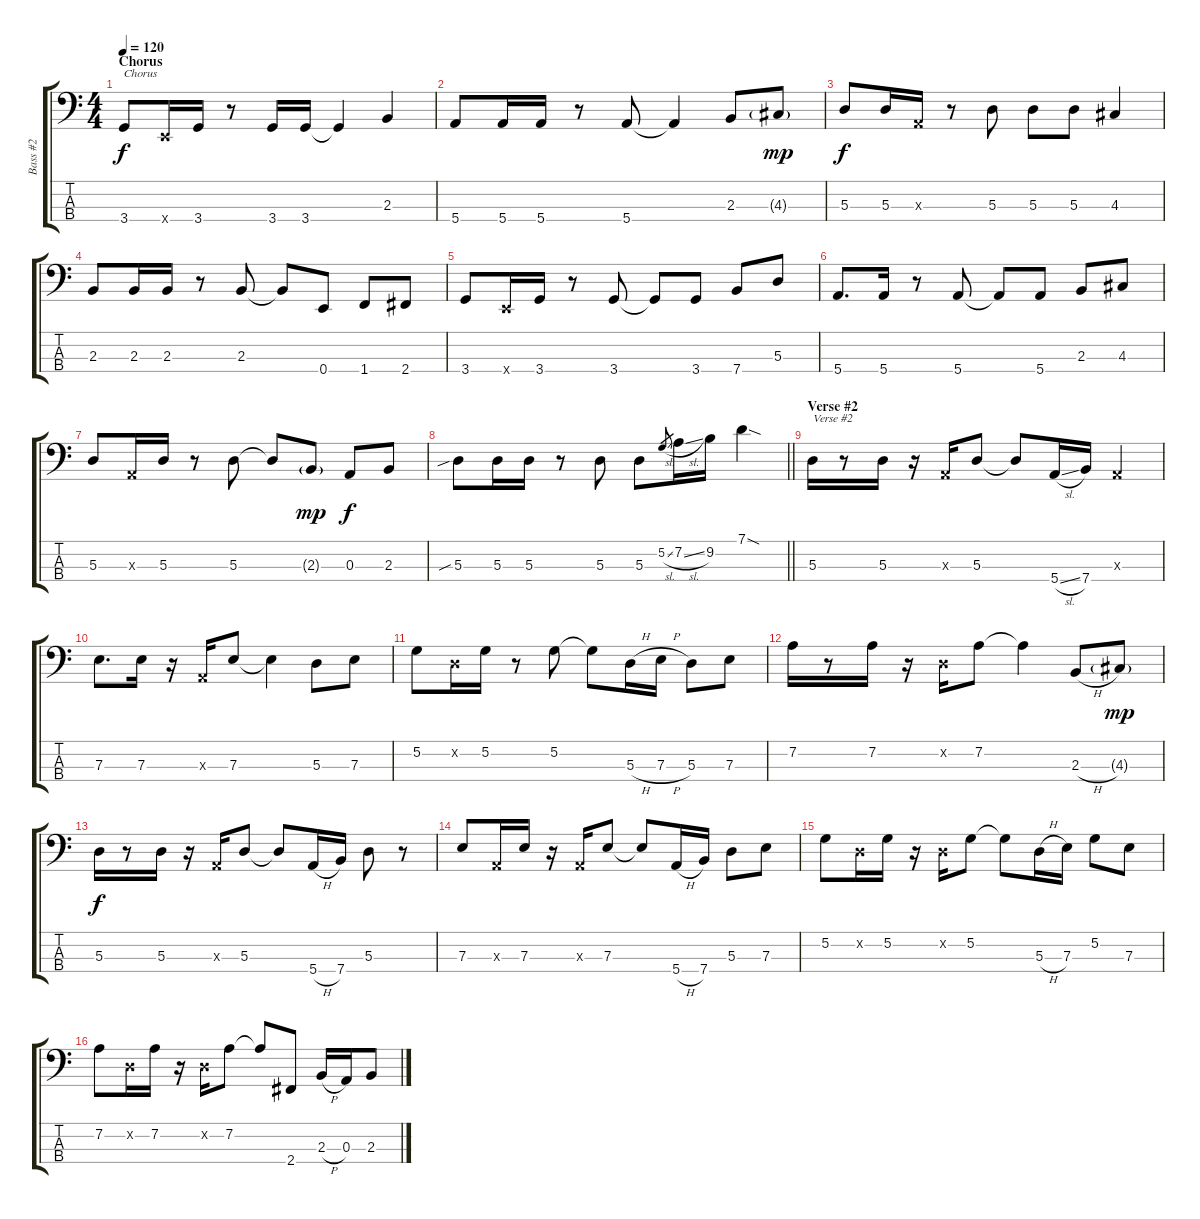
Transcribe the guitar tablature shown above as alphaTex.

\track ("Bass #2" "Bass #2") {instrument electricbasspick}
\staff {score tabs}
\tuning (G2 D2 A1 E1) {hide}
\ts (4 4)
\section ("" "Chorus")
\tempo 120
\clef f4
\ks c
3.4.8{txt "Chorus" dy f} 0.4{x}.16 3.4.16 r.8 3.4.16 3.4.16 3.4{t}.4 2.3.4 |
5.4.8 5.4.16 5.4.16 r.8 5.4.8 5.4{t}.4 2.3.8 4.3{g}.8{dy mp} |
5.3.8{dy f} 5.3.16 0.3{x}.16 r.8 5.3.8 5.3.8 5.3.8 4.3.4 |
2.3.8 2.3.16 2.3.16 r.8 2.3.8 2.3{t}.8 0.4.8 1.4.8 2.4.8 |
3.4.8 0.4{x}.16 3.4.16 r.8 3.4.8 3.4{t}.8 3.4.8 7.4.8 5.3.8 |
5.4.8{d} 5.4.16 r.8 5.4.8 5.4{t}.8 5.4.8 2.3.8 4.3.8 |
5.3.8 0.3{x}.16 5.3.16 r.8 5.3.8 5.3{t}.8 2.3{g}.8{dy mp} 0.3.8{dy f} 2.3.8 |
\barLineRight lightlight
5.3{sib}.8 5.3.16 5.3.16 r.8 5.3.8 5.3.8 5.2{sl}.8{gr} 7.2{sl}.16 9.2.16 7.1{sod}.4 |
\section ("" "Verse #2")
5.3.16{txt "Verse #2"} r.8 5.3.16 r.16 0.3{x}.16 5.3.8 5.3{t}.8 5.4{sl}.16 7.4.16 0.3{x}.4 |
7.3.8{d} 7.3.16 r.16 0.3{x}.16 7.3.8 7.3{t}.4 5.3.8 7.3.8 |
5.2.8 0.2{x}.16 5.2.16 r.8 5.2.8 5.2{t}.8 5.3{h}.16 7.3{h}.16 5.3.8 7.3.8 |
7.2.16 r.8 7.2.16 r.16 0.2{x}.16 7.2.8 7.2{t}.4 2.3{h}.8 4.3{g}.8{dy mp} |
5.3.16{dy f} r.8 5.3.16 r.16 0.3{x}.16 5.3.8 5.3{t}.8 5.4{h}.16 7.4.16 5.3.8 r.8 |
7.3.8 0.3{x}.16 7.3.16 r.16 0.3{x}.16 7.3.8 7.3{t}.8 5.4{h}.16 7.4.16 5.3.8 7.3.8 |
5.2.8 0.2{x}.16 5.2.16 r.16 0.2{x}.16 5.2.8 5.2{t}.8 5.3{h}.16 7.3.16 5.2.8 7.3.8 |
7.2.8 0.2{x}.16 7.2.16 r.16 0.2{x}.16 7.2.8 7.2{t}.8 2.4.8 2.3{h}.16 0.3.16 2.3.8
